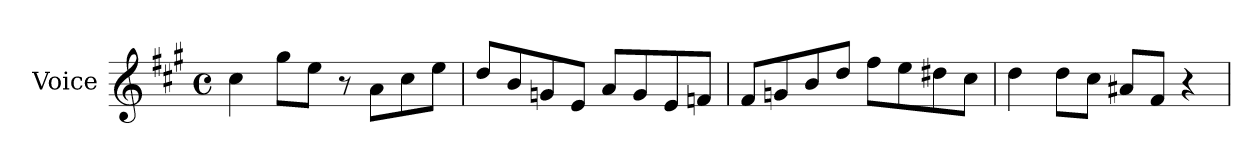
**kern
*part1
*staff1
*I"Voice
*I'Voice
*clefG2
*k[f#c#g#]
*M4/4
*met(c)
=1
4cc#\
8gg#\L
8ee\J
8r
8a\L
8cc#\
8ee\J
=2
8dd/L
8b/
8gn/
8e/J
8a/L
8g/
8e/
8fn/J
=3
8f#/L
8gn/
8b/
8dd/J
8ff#\L
8ee\
8dd#X\
8cc#\J
=4
4dd\
8dd\L
8cc#\J
8a#X/L
8f#/J
4r
=
*-
